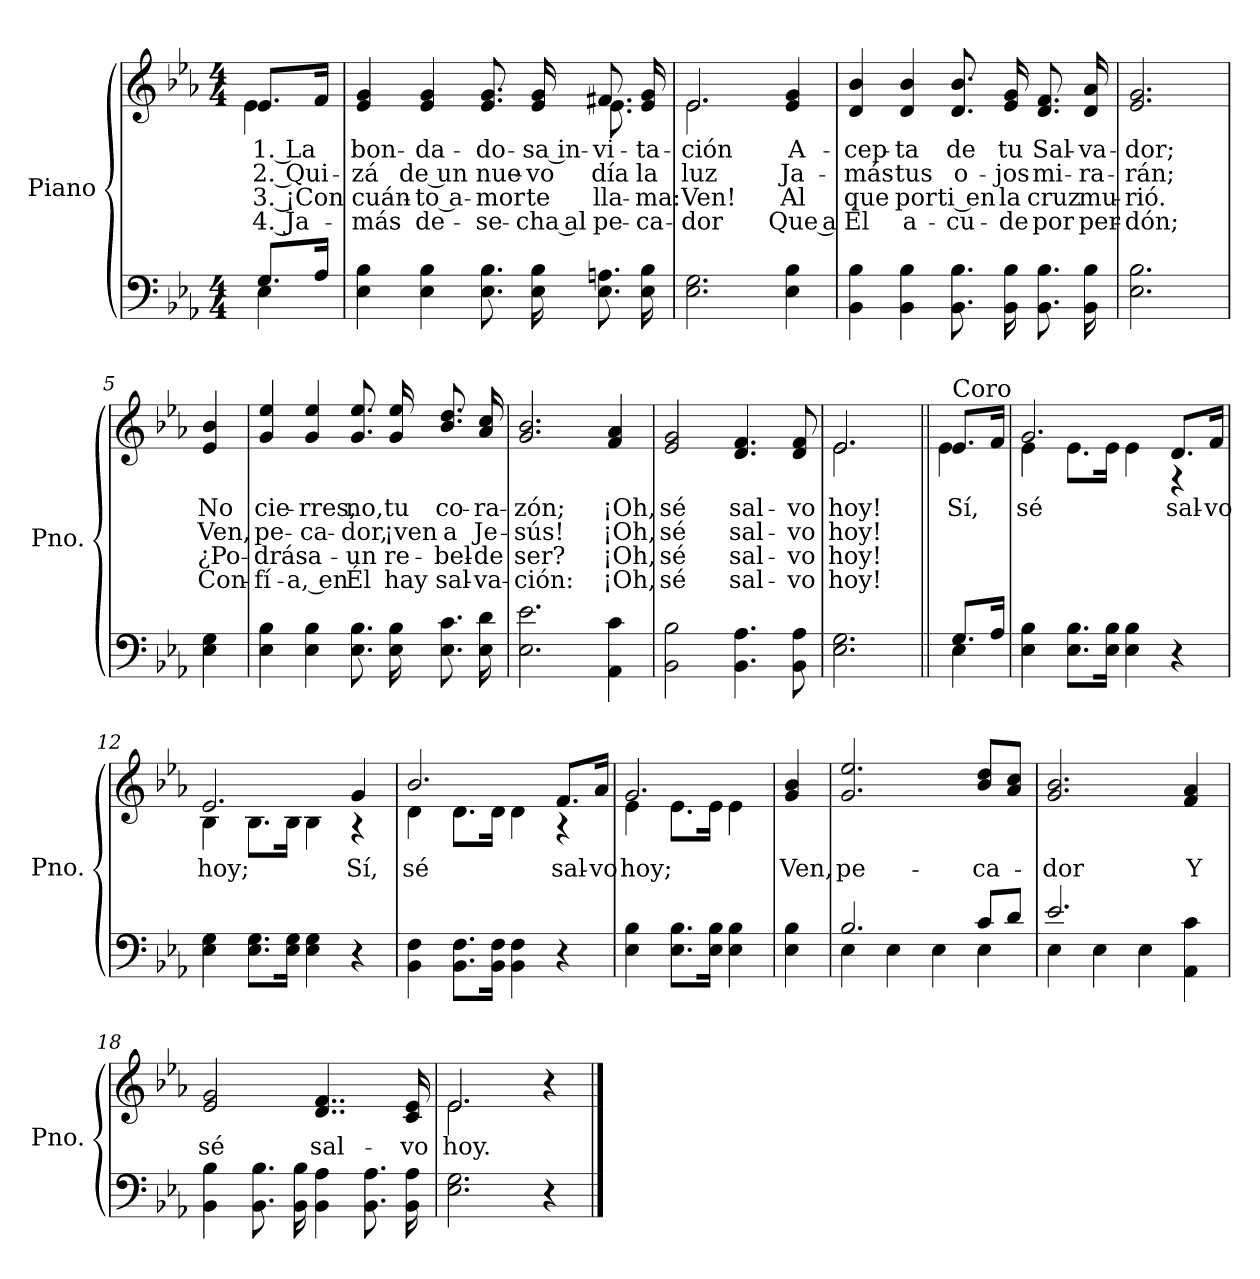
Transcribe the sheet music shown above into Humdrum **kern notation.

**kern	**kern	**text	**text	**text	**text
*part1	*part1	*part1	*part1	*part1	*part1
*staff2	*staff1	*staff1	*staff1	*staff1	*staff1
*I"Piano	*	*	*	*	*
*I'Pno.	*	*	*	*	*
*clefF4	*clefG2	*	*	*	*
*k[b-e-a-]	*k[b-e-a-]	*	*	*	*
*M4/4	*M4/4	*	*	*	*
=	=	=	=	=	=
*^	*	*	*	*	*
!	!	!	!LO:LY:b	!LO:LY:b	!LO:LY:b	!LO:LY:b
*	*	*^	*	*	*	*
8.G/L	4E-\	8.e-/L	4e-\	1. La	2. Qui-	3. ¡Con	4. Ja-
16A-/Jk	.	16f/Jk	.	.	.	.	.
*v	*v	*	*	*	*	*	*
=1	=1	=1	=1	=1	=1	=1
!	!	!	!LO:LY:b	!LO:LY:b	!LO:LY:b	!LO:LY:b
4E-\ 4B-\	4e-/ 4g/	2.ryy	bon-	-zá	cuán-	-más
!	!	!	!LO:LY:b	!LO:LY:b	!LO:LY:b	!LO:LY:b
4E-\ 4B-\	4e-/ 4g/	.	-da-	de un	-to a-	de-
!	!	!	!LO:LY:b	!LO:LY:b	!LO:LY:b	!LO:LY:b
8.E-\ 8.B-\	8.e-/ 8.g/	.	-do-	nue-	-mor	-se-
!	!	!	!LO:LY:b	!LO:LY:b	!LO:LY:b	!LO:LY:b
16E-\ 16B-\	16e-/ 16g/	.	-sa in-	-vo	te	-cha al
!	!	!	!LO:LY:b	!LO:LY:b	!LO:LY:b	!LO:LY:b
8.E-\ 8.An\	8.f#X/	8.e-\	-vi-	día	lla-	pe-
!	!	!	!LO:LY:b	!LO:LY:b	!LO:LY:b	!LO:LY:b
16E-\ 16B-\	16e-/ 16g/	16ryy	-ta-	la	-ma:	-ca-
=2	=2	=2	=2	=2	=2	=2
!	!	!	!LO:LY:b	!LO:LY:b	!LO:LY:b	!LO:LY:b
2.E-\ 2.G\	2.e-/	2.e-\	-ción	luz	Ven!	-dor
!	!	!	!LO:LY:b	!LO:LY:b	!LO:LY:b	!LO:LY:b
4E-\ 4B-\	4e-/ 4g/	4ryy	A-	Ja-	Al	Que a
=3	=3	=3	=3	=3	=3	=3
!	!	!	!LO:LY:b	!LO:LY:b	!LO:LY:b	!LO:LY:b
*	*v	*v	*	*	*	*
4BB-\ 4B-\	4d/ 4b-/	-cep-	-más	que	Él
!	!	!LO:LY:b	!LO:LY:b	!LO:LY:b	!LO:LY:b
4BB-\ 4B-\	4d/ 4b-/	-ta	tus	por	a-
!	!	!LO:LY:b	!LO:LY:b	!LO:LY:b	!LO:LY:b
8.BB-\ 8.B-\	8.d/ 8.b-/	de	o-	ti en	-cu-
!	!	!LO:LY:b	!LO:LY:b	!LO:LY:b	!LO:LY:b
16BB-\ 16B-\	16e-/ 16g/	tu	-jos	la	-de
!	!	!LO:LY:b	!LO:LY:b	!LO:LY:b	!LO:LY:b
8.BB-\ 8.B-\	8.d/ 8.f/	Sal-	mi-	cruz	por
!	!	!LO:LY:b	!LO:LY:b	!LO:LY:b	!LO:LY:b
16BB-\ 16B-\	16d/ 16a-/	-va-	-ra-	mu-	per-
=4	=4	=4	=4	=4	=4
!	!	!LO:LY:b	!LO:LY:b	!LO:LY:b	!LO:LY:b
2.E-\ 2.B-\	2.e-/ 2.g/	-dor;	-rán;	-rió.	-dón;
!!LO:LB:g=z
=5	=5	=5	=5	=5	=5
!	!	!LO:LY:b	!LO:LY:b	!LO:LY:b	!LO:LY:b
4E-\ 4G\	4e-/ 4b-/	No	Ven,	¿Po-	Con-
=6	=6	=6	=6	=6	=6
!	!	!LO:LY:b	!LO:LY:b	!LO:LY:b	!LO:LY:b
4E-\ 4B-\	4g/ 4ee-/	cie-	pe-	-drás	-fí-
!	!	!LO:LY:b	!LO:LY:b	!LO:LY:b	!LO:LY:b
4E-\ 4B-\	4g/ 4ee-/	-rres,	-ca-	a-	-a, en
!	!	!LO:LY:b	!LO:LY:b	!LO:LY:b	!LO:LY:b
8.E-\ 8.B-\	8.g/ 8.ee-/	no,	-dor,	-un	Él
!	!	!LO:LY:b	!LO:LY:b	!LO:LY:b	!LO:LY:b
16E-\ 16B-\	16g/ 16ee-/	tu	¡ven	re-	hay
!	!	!LO:LY:b	!LO:LY:b	!LO:LY:b	!LO:LY:b
8.E-\ 8.c\	8.b-/ 8.dd/	co-	a	-bel-	sal-
!	!	!LO:LY:b	!LO:LY:b	!LO:LY:b	!LO:LY:b
16E-\ 16d\	16a-/ 16cc/	-ra-	Je-	-de	-va-
=7	=7	=7	=7	=7	=7
!	!	!LO:LY:b	!LO:LY:b	!LO:LY:b	!LO:LY:b
2.E-\ 2.e-\	2.g/ 2.b-/	-zón;	-sús!	ser?	-ción:
!	!	!LO:LY:b	!LO:LY:b	!LO:LY:b	!LO:LY:b
4AA-\ 4c\	4f/ 4a-/	¡Oh,	¡Oh,	¡Oh,	¡Oh,
=8	=8	=8	=8	=8	=8
!	!	!LO:LY:b	!LO:LY:b	!LO:LY:b	!LO:LY:b
2BB-\ 2B-\	2e-/ 2g/	sé	sé	sé	sé
!	!	!LO:LY:b	!LO:LY:b	!LO:LY:b	!LO:LY:b
4.BB-\ 4.A-\	4.d/ 4.f/	sal-	sal-	sal-	sal-
!	!	!LO:LY:b	!LO:LY:b	!LO:LY:b	!LO:LY:b
8BB-\ 8A-\	8d/ 8f/	-vo	-vo	-vo	-vo
=9	=9	=9	=9	=9	=9
!	!	!LO:LY:b	!LO:LY:b	!LO:LY:b	!LO:LY:b
*	*^	*	*	*	*
2.E-\ 2.G\	2.e-/	2.e-\	hoy!	hoy!	hoy!	hoy!
!!LO:LB:g=z	!!
=10||	=10||	=10||	=10||	=10||	=10||	=10||
*^	*	*	*	*	*	*
!	!	!LO:TX:t=Coro	!	!	!	!	!
!	!	!	!	!LO:LY:b	!	!	!
8.G/L	4E-\	8.e-/L	4e-\	Sí,	.	.	.
16A-/Jk	.	16f/Jk	.	.	.	.	.
*v	*v	*	*	*	*	*	*
=11	=11	=11	=11	=11	=11	=11
!	!	!	!LO:LY:b	!	!	!
4E-\ 4B-\	2.g/	4e-\	sé	.	.	.
8.E-\ 8.B-\L	.	8.e-\L	.	.	.	.
16E-\ 16B-\Jk	.	16e-\Jk	.	.	.	.
4E-\ 4B-\	.	4e-\	.	.	.	.
!	!	!	!LO:LY:b	!	!	!
4r	8.d/L	4r	sal-	.	.	.
!	!	!	!LO:LY:b	!	!	!
.	16f/Jk	.	-vo	.	.	.
=12	=12	=12	=12	=12	=12	=12
!	!	!	!LO:LY:b	!	!	!
4E-\ 4G\	2.e-/	4B-\	hoy;	.	.	.
8.E-\ 8.G\L	.	8.B-\L	.	.	.	.
16E-\ 16G\Jk	.	16B-\Jk	.	.	.	.
4E-\ 4G\	.	4B-\	.	.	.	.
!	!	!	!LO:LY:b	!	!	!
4r	4g/	4r	Sí,	.	.	.
=13	=13	=13	=13	=13	=13	=13
!	!	!	!LO:LY:b	!	!	!
4BB-\ 4F\	2.b-/	4d\	sé	.	.	.
8.BB-\ 8.F\L	.	8.d\L	.	.	.	.
16BB-\ 16F\Jk	.	16d\Jk	.	.	.	.
4BB-\ 4F\	.	4d\	.	.	.	.
!	!	!	!LO:LY:b	!	!	!
4r	8.f/L	4r	sal-	.	.	.
!	!	!	!LO:LY:b	!	!	!
.	16a-/Jk	.	-vo	.	.	.
=14	=14	=14	=14	=14	=14	=14
!	!	!	!LO:LY:b	!	!	!
4E-\ 4B-\	2.g/	4e-\	hoy;	.	.	.
8.E-\ 8.B-\L	.	8.e-\L	.	.	.	.
16E-\ 16B-\Jk	.	16e-\Jk	.	.	.	.
4E-\ 4B-\	.	4e-\	.	.	.	.
!!LO:LB:g=z
=15	=15	=15	=15	=15	=15	=15
!	!	!	!LO:LY:b	!	!	!
*	*v	*v	*	*	*	*
4E-\ 4B-\	4g/ 4b-/	Ven,	.	.	.
=16	=16	=16	=16	=16	=16
*^	*	*	*	*	*
!	!	!	!LO:LY:b	!	!	!
4E-\	2.B-/	2.g/ 2.ee-/	pe-	.	.	.
4E-\	.	.	.	.	.	.
4E-\	.	.	.	.	.	.
!	!	!	!LO:LY:b	!	!	!
8c/L	4E-\	8b-/ 8dd/L	-ca-	.	.	.
8d/J	.	8a-/ 8cc/J	.	.	.	.
=17	=17	=17	=17	=17	=17	=17
!	!	!	!LO:LY:b	!	!	!
4E-\	2.e-/	2.g/ 2.b-/	-dor	.	.	.
4E-\	.	.	.	.	.	.
4E-\	.	.	.	.	.	.
!	!	!	!LO:LY:b	!	!	!
4AA-\ 4c\	4ryy	4f/ 4a-/	Y	.	.	.
=18	=18	=18	=18	=18	=18	=18
!	!	!	!LO:LY:b	!	!	!
*v	*v	*	*	*	*	*
4BB-\ 4B-\	2e-/ 2g/	sé	.	.	.
8.BB-\ 8.B-\	.	.	.	.	.
16BB-\ 16B-\	.	.	.	.	.
!	!	!LO:LY:b	!	!	!
4BB-\ 4A-\	4..d/ 4..f/	sal-	.	.	.
8.BB-\ 8.A-\	.	.	.	.	.
!	!	!LO:LY:b	!	!	!
16BB-\ 16A-\	16c/ 16e-/	-vo	.	.	.
=19	=19	=19	=19	=19	=19
!	!	!LO:LY:b	!	!	!
*	*^	*	*	*	*
2.E-\ 2.G\	2.e-/	2.e-\	hoy.	.	.	.
4r	4r	4ryy	.	.	.	.
*	*v	*v	*	*	*	*
==	==	==	==	==	==
*-	*-	*-	*-	*-	*-
